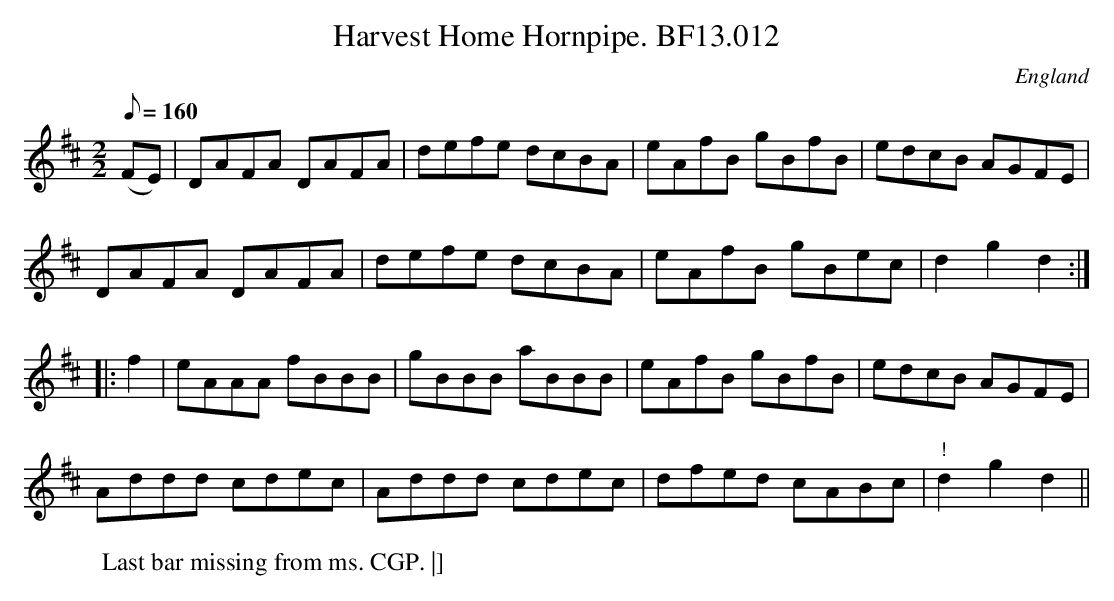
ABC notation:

X:1
T:Harvest Home Hornpipe. BF13.012
M:2/2
L:1/8
Q:160
O:England
K:D major
(FE)|DAFA DAFA|defe dcBA|eAfB gBfB|edcB AGFE|!
DAFA DAFA|defe dcBA|eAfB gBec|d2g2d2:|!
|:f2|eAAA fBBB|gBBB aBBB|eAfB gBfB|edcB AGFE|!
Addd cdec|Addd cdec|dfed cABc|"!"d2g2d2 ||
W:Last bar missing from ms. CGP. |]
